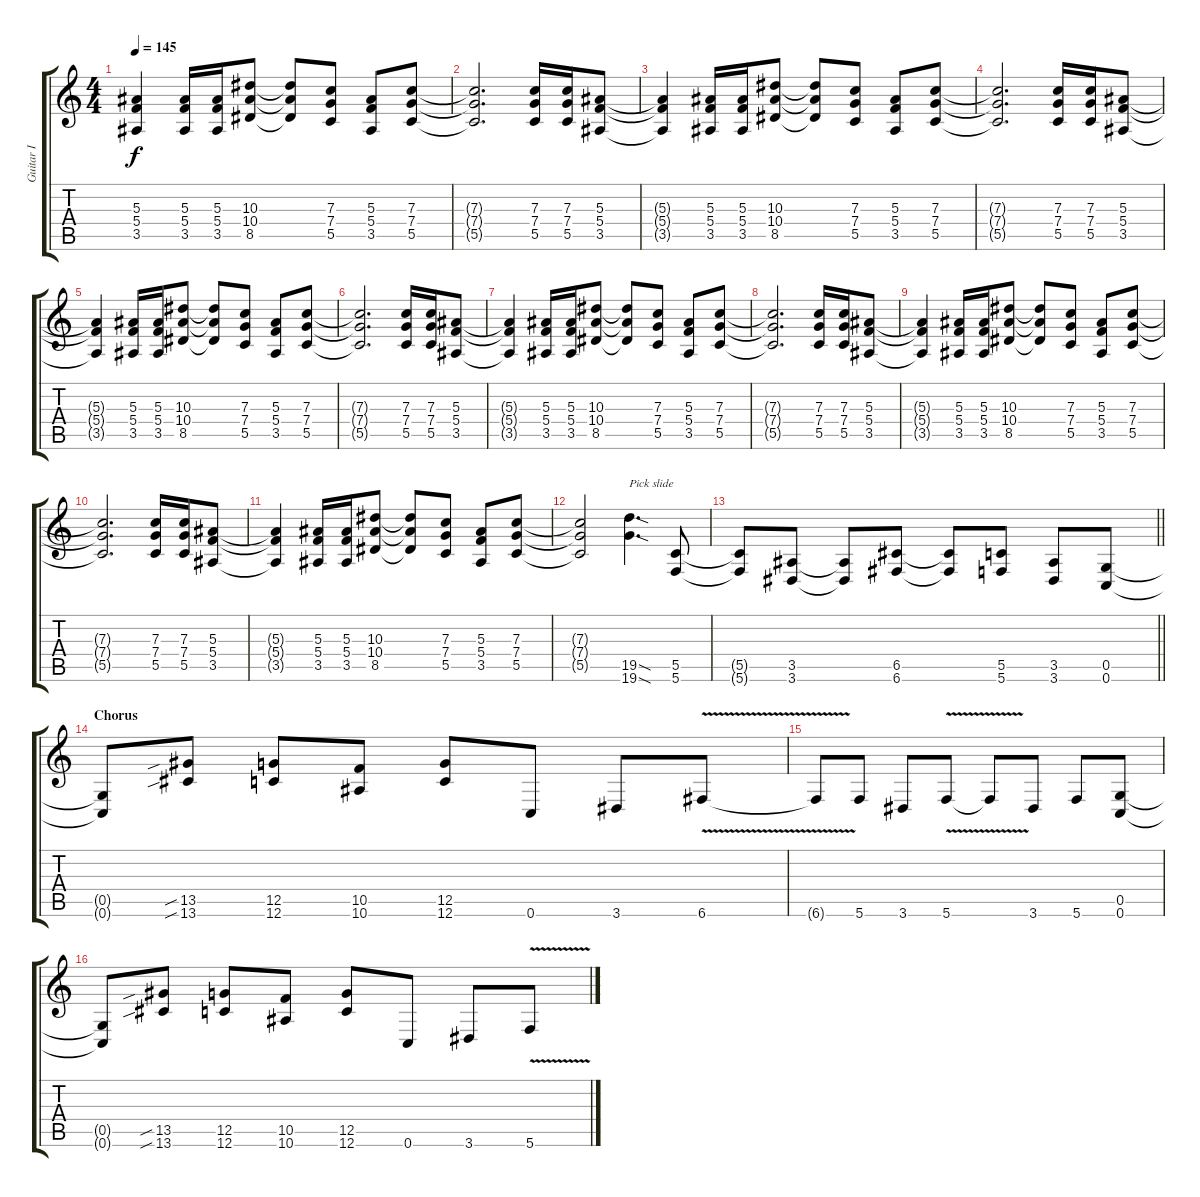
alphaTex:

\track ("Guitar I" "Guitar I") {instrument distortionguitar}
\staff {score tabs}
\tuning (D4 A3 F3 C3 G2 C2) {hide}
\ts (4 4)
\tempo 145
\clef g2
\ks c
(5.3{t} 5.4{t} 3.5{t}).4{dy f} (5.3 5.4 3.5).16 (5.3 5.4 3.5).16 (10.3 10.4 8.5).8 (10.3{t} 10.4{t} 8.5{t}).8 (7.3 7.4 5.5).8 (5.3 5.4 3.5).8 (7.3 7.4 5.5).8 |
(7.3{t} 7.4{t} 5.5{t}).2{d} (7.3 7.4 5.5).16 (7.3 7.4 5.5).16 (5.3 5.4 3.5).8 |
(5.3{t} 5.4{t} 3.5{t}).4 (5.3 5.4 3.5).16 (5.3 5.4 3.5).16 (10.3 10.4 8.5).8 (10.3{t} 10.4{t} 8.5{t}).8 (7.3 7.4 5.5).8 (5.3 5.4 3.5).8 (7.3 7.4 5.5).8 |
(7.3{t} 7.4{t} 5.5{t}).2{d} (7.3 7.4 5.5).16 (7.3 7.4 5.5).16 (5.3 5.4 3.5).8 |
(5.3{t} 5.4{t} 3.5{t}).4 (5.3 5.4 3.5).16 (5.3 5.4 3.5).16 (10.3 10.4 8.5).8 (10.3{t} 10.4{t} 8.5{t}).8 (7.3 7.4 5.5).8 (5.3 5.4 3.5).8 (7.3 7.4 5.5).8 |
(7.3{t} 7.4{t} 5.5{t}).2{d} (7.3 7.4 5.5).16 (7.3 7.4 5.5).16 (5.3 5.4 3.5).8 |
(5.3{t} 5.4{t} 3.5{t}).4 (5.3 5.4 3.5).16 (5.3 5.4 3.5).16 (10.3 10.4 8.5).8 (10.3{t} 10.4{t} 8.5{t}).8 (7.3 7.4 5.5).8 (5.3 5.4 3.5).8 (7.3 7.4 5.5).8 |
(7.3{t} 7.4{t} 5.5{t}).2{d} (7.3 7.4 5.5).16 (7.3 7.4 5.5).16 (5.3 5.4 3.5).8 |
(5.3{t} 5.4{t} 3.5{t}).4 (5.3 5.4 3.5).16 (5.3 5.4 3.5).16 (10.3 10.4 8.5).8 (10.3{t} 10.4{t} 8.5{t}).8 (7.3 7.4 5.5).8 (5.3 5.4 3.5).8 (7.3 7.4 5.5).8 |
(7.3{t} 7.4{t} 5.5{t}).2{d} (7.3 7.4 5.5).16 (7.3 7.4 5.5).16 (5.3 5.4 3.5).8 |
(5.3{t} 5.4{t} 3.5{t}).4 (5.3 5.4 3.5).16 (5.3 5.4 3.5).16 (10.3 10.4 8.5).8 (10.3{t} 10.4{t} 8.5{t}).8 (7.3 7.4 5.5).8 (5.3 5.4 3.5).8 (7.3 7.4 5.5).8 |
(7.3{t} 7.4{t} 5.5{t}).2 (19.5{sod} 19.6{sod}).4{d txt "Pick slide" instrument guitarharmonics} (5.5 5.6).8{instrument distortionguitar} |
\barLineRight lightlight
(5.5{t} 5.6{t}).8 (3.5 3.6).8 (3.5{t} 3.6{t}).8 (6.5 6.6).8 (6.5{t} 6.6{t}).8 (5.5 5.6).8 (3.5 3.6).8 (0.5 0.6).8 |
\section ("" "Chorus")
(0.5{t} 0.6{t}).8 (13.5{sib} 13.6{sib}).8 (12.5 12.6).8 (10.5 10.6).8 (12.5 12.6).8 0.6.8 3.6.8 6.6{v}.8 |
6.6{t}.8 5.6.8 3.6.8 5.6{v}.8 5.6{t}.8 3.6.8 5.6.8 (0.5 0.6).8 |
(0.5{t} 0.6{t}).8 (13.5{sib} 13.6{sib}).8 (12.5 12.6).8 (10.5 10.6).8 (12.5 12.6).8 0.6.8 3.6.8 5.6{v}.8
